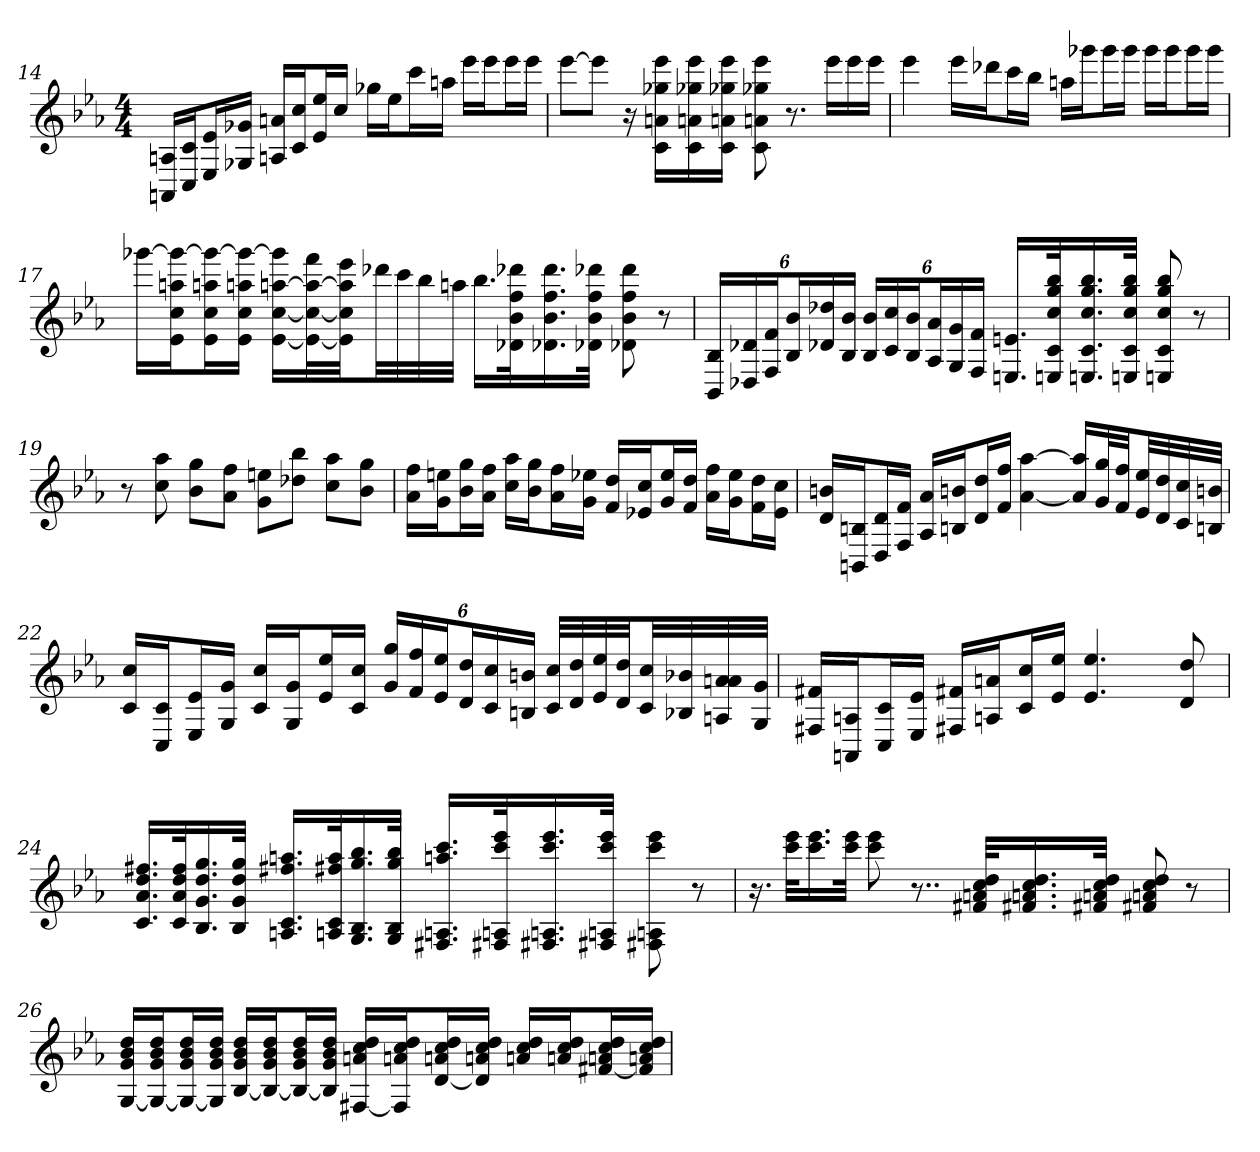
**kern
*part1
*staff1
*clefG2
*k[b-e-a-]
*M4/4
=14
16AAn 16AnLL
16C 16cJ
16E- 16e-L
16G-X 16g-XJJ
16An 16anLL
16c 16ccJ
16e- 16ee-L
16ccJJ
16gg-XLL
16ee-J
16cccL
16aanJJ
16eee-LL
16eee-J
16eee-L
16eee-JJ
=15
[8eee-L
8eee-J]
16r
16c 16an 16gg-X 16eee-LL
16c 16an 16gg-X 16eee-
16c 16an 16gg-X 16eee-JJ
8c 8an 8gg-X 8eee-
8.r
16eee-LL
16eee-
16eee-JJ
=16
4eee-
16eee-LL
16ddd-XJ
16cccL
16bb-JJ
16aanLL
16ggg-XJ
16ggg-L
16ggg-JJ
16ggg-LL
16ggg-J
16ggg-L
16ggg-JJ
=17
[16ggg-XLL
16e- 16cc 16aan 16ggg-_J
16e- 16cc 16aan 16ggg-_L
16e- 16cc 16aan 16ggg-_JJ
[16e- [16cc [16aan 16ggg-]LL
32e-_ 32cc_ 32aa_ 32fffL
32e-] 32cc] 32aa] 32eee-JJ
32ddd-XLL
32ccc
32bb-
32aanJJJ
16.bb-LL
32d-X 32b- 32ff 32ddd-XK
16.d-X 16.b- 16.ff 16.ddd-
32d-X 32b- 32ff 32ddd-XJJk
8d-X 8b- 8ff 8ddd-
8r
=18
24BB- 24B-LL
24D-X 24d-X
24F 24fJ
24B- 24b-L
24d-X 24dd-X
24B- 24b-JJ
24B- 24b-LL
24c 24cc
24B- 24b-J
24A- 24a-L
24G 24g
24F 24fJJ
16.En 16.enLL
32En 32c 32cc 32gg 32bb-K
16.En 16.c 16.cc 16.gg 16.bb-
32En 32c 32cc 32gg 32bb-JJk
8En 8c 8cc 8gg 8bb-
8r
=19
8r
8cc 8aa-
8b- 8ggL
8a- 8ffJ
8g 8eenL
8dd-X 8bb-J
8cc 8aa-L
8b- 8ggJ
=20
16a- 16ffLL
16g 16eenJ
16b- 16ggL
16a- 16ffJJ
16cc 16aa-LL
16b- 16ggJ
16a- 16ffL
16g 16ee-XJJ
16f 16ddLL
16e-X 16ccJ
16g 16ee-L
16f 16ddJJ
16a- 16ffLL
16g 16ee-J
16f 16ddL
16e- 16ccJJ
=21
16d 16bnLL
16BBn 16BnJ
16D 16dL
16F 16fJJ
16A- 16a-LL
16Bn 16bnJ
16d 16ddL
16f 16ffJJ
[4a- [4aa-
16a-] 16aa-]LL
32g 32ggL
32f 32ffJJ
32e- 32ee-LL
32d 32dd
32c 32cc
32Bn 32bnJJJ
=22
16c 16ccLL
16C 16cJ
16E- 16e-L
16G 16gJJ
16c 16ccLL
16G 16gJ
16e- 16ee-L
16c 16ccJJ
24g 24ggLL
24f 24ff
24e- 24ee-J
24d 24ddL
24c 24cc
24Bn 24bnJJ
32c 32ccLLL
32d 32dd
32e- 32ee-
32d 32ddJJ
32c 32ccLL
32B-X 32b-X
32An 32a- 32an
32G 32gJJJ
=23
16F#X 16f#XLL
16AAn 16AnJ
16C 16cL
16E- 16e-JJ
16F#X 16f#XLL
16An 16anJ
16c 16ccL
16e- 16ee-JJ
4.e- 4.ee-
8d 8dd
=24
16.c 16.a- 16.dd 16.ff#XLL
32c 32a- 32dd 32ff#K
16.B- 16.g 16.dd 16.gg
32B- 32g 32dd 32ggJJk
16.An 16.c 16.ff#X 16.aanLL
32An 32c 32ff#X 32aaK
16.G 16.B- 16.gg 16.bb-
32G 32B- 32gg 32bb-JJk
16.F#X 16.An 16.aan 16.cccLL
32F#X 32An 32ccc 32eee-K
16.F#X 16.An 16.ccc 16.eee-
32F#X 32An 32ccc 32eee-JJk
8F#X 8An 8ccc 8eee-
8r
=25
16.r
32ccc 32eee-KLL
16.ccc 16.eee-
32ccc 32eee-JJk
8ccc 8eee-
8..r
32f#X 32an 32cc 32ddKLL
16.f#X 16.an 16.cc 16.dd
32f#X 32an 32cc 32ddJJk
8f#X 8an 8cc 8dd
8r
=26
[16G 16g 16b- 16ddLL
16G_ 16g 16b- 16ddJ
16G_ 16g 16b- 16ddL
16G] 16g 16b- 16ddJJ
[16B- 16g 16b- 16ddLL
16B-_ 16g 16b- 16ddJ
16B-_ 16g 16b- 16ddL
16B-] 16g 16b- 16ddJJ
[16F#X 16an 16cc 16ddLL
16F#] 16an 16cc 16ddJ
[16d 16an 16cc 16ddL
16d] 16an 16cc 16ddJJ
16an 16cc 16ddLL
16an 16cc 16ddJ
[16f#X 16an 16cc 16ddL
16f#] 16an 16cc 16ddJJ
=
*-
